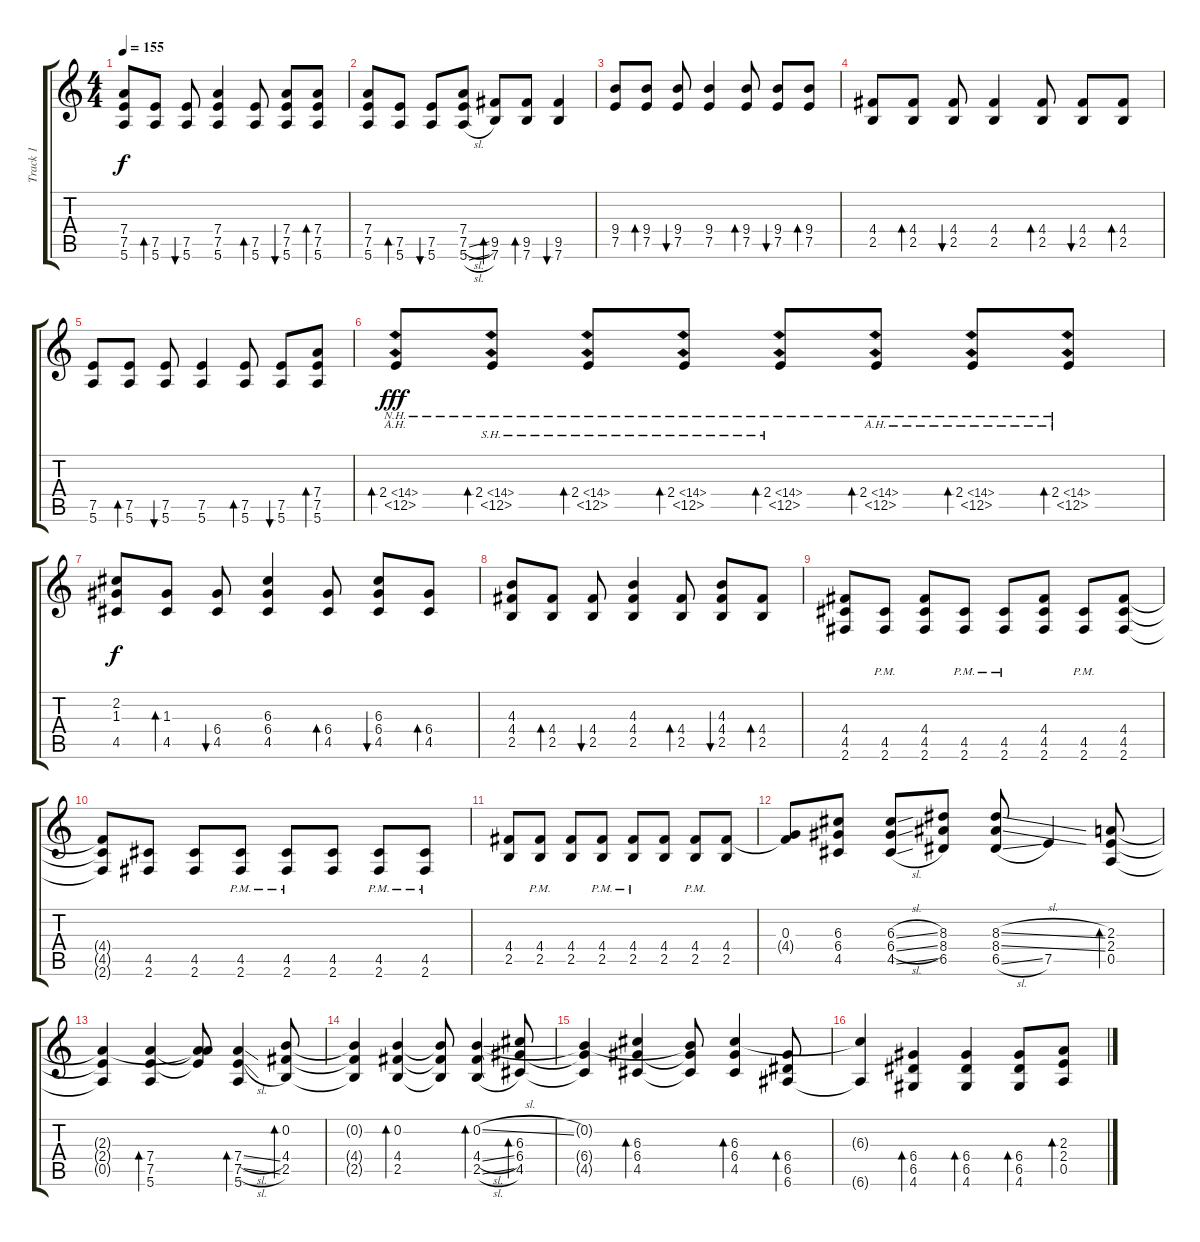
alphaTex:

\track ("Track 1" "Track 1") {instrument distortionguitar}
\staff {score tabs}
\tuning (E4 B3 G3 D3 A2 E2) {hide}
\ts (4 4)
\tempo 155
\clef g2
\ks c
(7.4 7.5 5.6).8{dy f} (7.5 5.6).8{bd 60} (7.5 5.6).8{bu 60} (7.4 7.5 5.6).4 (7.5 5.6).8{bd 60} (7.4 7.5 5.6).8{bu 60} (7.4 7.5 5.6).8{bd 60} |
(7.4 7.5 5.6).8 (7.5 5.6).8{bd 60} (7.5 5.6).8{bu 60} (7.4 7.5{sl} 5.6{sl}).8 (9.5 7.6).8{bd 60} (9.5 7.6).8{bd 60} (9.5 7.6).4{bu 60} |
(9.4 7.5).8 (9.4 7.5).8{bd 60} (9.4 7.5).8{bu 60} (9.4 7.5).4 (9.4 7.5).8{bd 60} (9.4 7.5).8{bu 60} (9.4 7.5).8{bd 60} |
(4.4 2.5).8 (4.4 2.5).8{bd 60} (4.4 2.5).8{bu 60} (4.4 2.5).4 (4.4 2.5).8{bd 60} (4.4 2.5).8{bu 60} (4.4 2.5).8{bd 60} |
(7.5 5.6).8 (7.5 5.6).8{bd 60} (7.5 5.6).8{bu 60} (7.5 5.6).4 (7.5 5.6).8{bd 60} (7.5 5.6).8{bu 60} (7.4 7.5 5.6).8{bd 60} |
(2.4{ah 12} 0.5{nh}).8{bd 60 dy fff} (2.4{sh 12} 0.5{nh}).8{bd 60} (2.4{sh 12} 0.5{nh}).8{bd 60} (2.4{sh 12} 0.5{nh}).8{bd 60} (2.4{sh 12} 0.5{nh}).8{bd 60} (2.4{ah 12} 0.5{nh}).8{bd 60} (2.4{ah 12} 0.5{nh}).8{bd 60} (2.4{ah 12} 0.5{nh}).8{bd 60} |
(2.2 1.3 4.5).8{dy f} (1.3 4.5).8{bd 60} (6.4 4.5).8{bu 60} (6.3 6.4 4.5).4 (6.4 4.5).8{bd 60} (6.3 6.4 4.5).8{bu 60} (6.4 4.5).8{bd 60} |
(4.3 4.4 2.5).8 (4.4 2.5).8{bd 60} (4.4 2.5).8{bu 60} (4.3 4.4 2.5).4 (4.4 2.5).8{bd 60} (4.3 4.4 2.5).8{bu 60} (4.4 2.5).8{bd 60} |
(4.4 4.5 2.6).8 (4.5{pm} 2.6{pm}).8 (4.4 4.5 2.6).8 (4.5{pm} 2.6{pm}).8 (4.5{pm} 2.6{pm}).8 (4.4 4.5 2.6).8 (4.5{pm} 2.6{pm}).8 (4.4 4.5 2.6).8 |
(4.4{t} 4.5{t} 2.6{t}).8 (4.5 2.6).8 (4.5 2.6).8 (4.5{pm} 2.6{pm}).8 (4.5{pm} 2.6{pm}).8 (4.5 2.6).8 (4.5{pm} 2.6{pm}).8 (4.5{pm} 2.6{pm}).8 |
(4.4 2.5).8 (4.4{pm} 2.5{pm}).8 (4.4 2.5).8 (4.4{pm} 2.5{pm}).8 (4.4{pm} 2.5{pm}).8 (4.4 2.5).8 (4.4{pm} 2.5{pm}).8 (4.4 2.5).8 |
(0.3 4.4{t}).8 (6.3 6.4 4.5).8 (6.3{sl} 6.4{sl} 4.5{sl}).8 (8.3 8.4 6.5).8 (8.3{sl} 8.4{sl} 6.5{sl}).8 7.5.4 (2.3 2.4 0.5).8{bd 240} |
(2.3{t} 2.4{t} 0.5{t}).4 (7.4 7.5 5.6).4{bd 240} (2.3{t} 7.4{t} 7.5{t}).8 (7.4{sl} 7.5{sl} 5.6).4{bd 240} (0.2 4.4 2.5).8{bd 240} |
(0.2{t} 4.4{t} 2.5{t}).4 (0.2 4.4 2.5).4{bd 240} (0.2{t} 4.4{t} 2.5{t}).8 (0.2{sl} 4.4{sl} 2.5{sl}).4{bd 240} (6.3 6.4 4.5).8{bd 240} |
(0.2{t} 6.4{t} 4.5{t}).4 (6.3 6.4 4.5).4{bd 240} (0.2{t} 6.4{t} 4.5{t}).8 (6.3 6.4 4.5).4{bd 240} (6.4 6.5 6.6).8{bd 240} |
(6.3{t} 6.6{t}).4 (6.4 6.5 4.6).4{bd 240} (6.4 6.5 4.6).4{bd 240} (6.4 6.5 4.6).8{bd 240} (2.3 2.4 0.5).8{bd 240}
